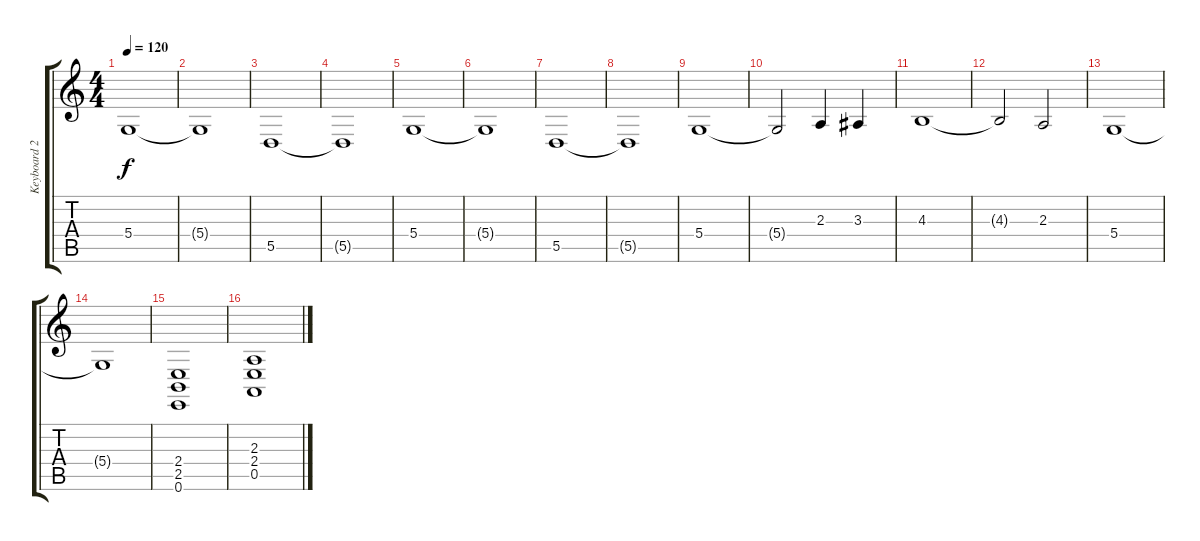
\track ("Keyboard 2" "Keyboard 2") {instrument pad2warm}
\staff {score tabs}
\tuning (E4 B3 G3 D3 A2 E2) {hide}
\ts (4 4)
\tempo 120
\clef g2
\ks c
5.4.1{dy f} |
5.4{t}.1 |
5.5.1 |
5.5{t}.1 |
5.4.1 |
5.4{t}.1 |
5.5.1 |
5.5{t}.1 |
5.4.1 |
5.4{t}.2 2.3.4 3.3.4 |
4.3.1 |
4.3{t}.2 2.3.2 |
5.4.1 |
5.4{t}.1 |
(2.4 2.5 0.6).1 |
(2.3 2.4 0.5).1
